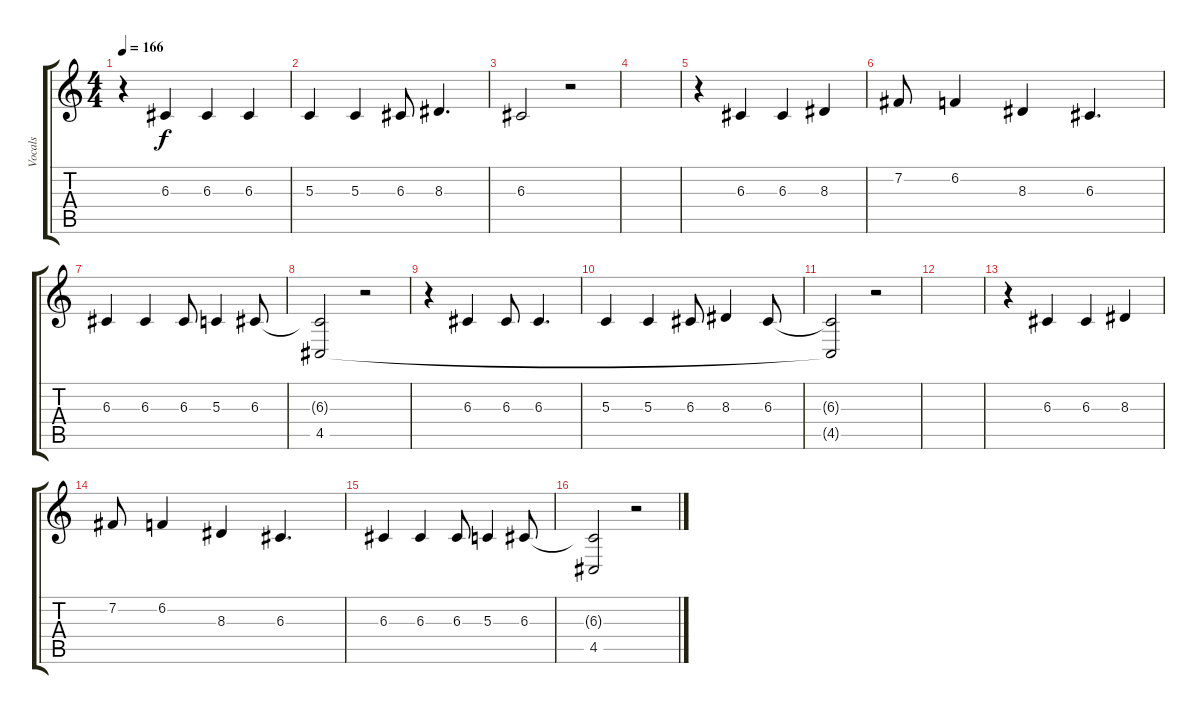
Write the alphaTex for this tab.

\track ("Vocals" "Vocals") {instrument flute}
\staff {score tabs}
\tuning (E4 B3 G3 D3 A2 E2) {hide}
\ts (4 4)
\tempo 166
\clef g2
\ks c
r.4{dy f} 6.3.4 6.3.4 6.3.4 |
5.3.4 5.3.4 6.3.8 8.3.4{d} |
6.3.2 r.2 |
|
r.4 6.3.4 6.3.4 8.3.4 |
7.2.8 6.2.4 8.3.4 6.3.4{d} |
6.3.4 6.3.4 6.3.8 5.3.4 6.3.8 |
(6.3{t} 4.5).2 r.2 |
r.4 6.3.4 6.3.8 6.3.4{d} |
5.3.4 5.3.4 6.3.8 8.3.4 6.3.8 |
(6.3{t} 4.5{t}).2 r.2 |
|
r.4 6.3.4 6.3.4 8.3.4 |
7.2.8 6.2.4 8.3.4 6.3.4{d} |
6.3.4 6.3.4 6.3.8 5.3.4 6.3.8 |
(6.3{t} 4.5).2 r.2
